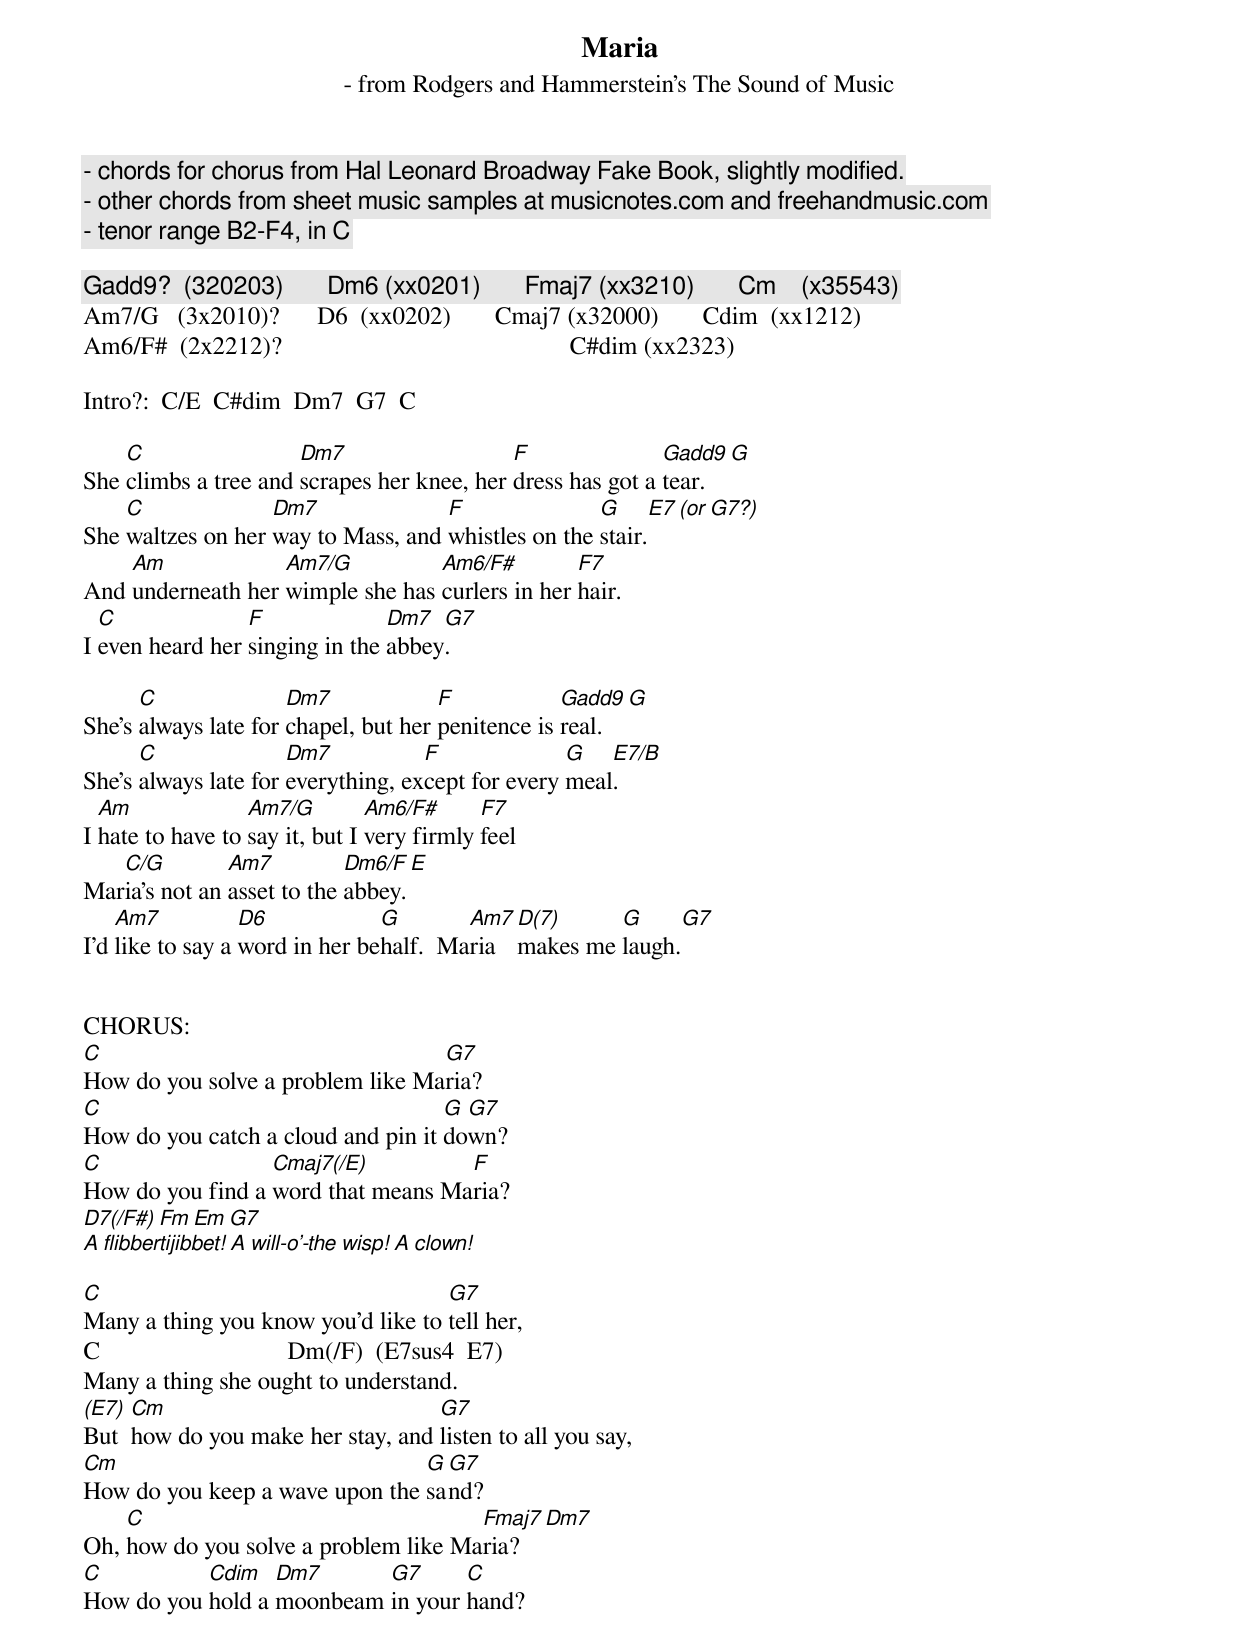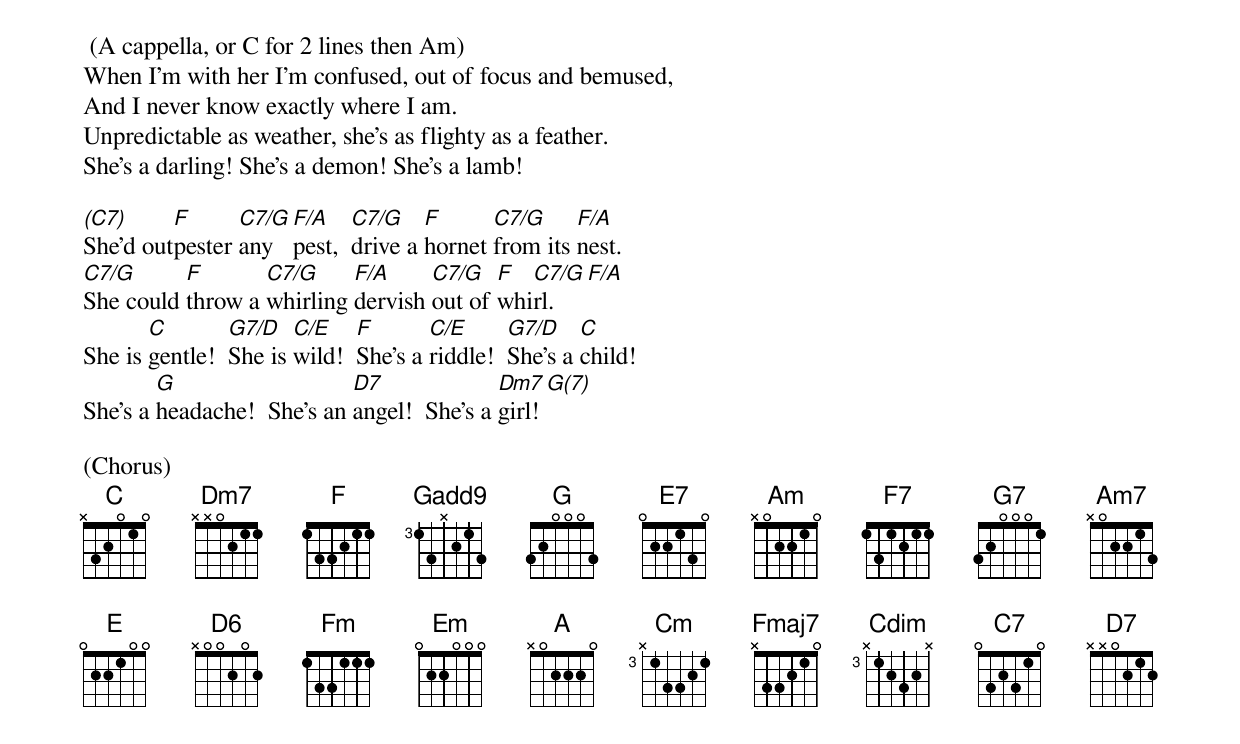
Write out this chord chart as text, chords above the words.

Maria
 - from Rodgers and Hammerstein's The Sound of Music
 - chords for chorus from Hal Leonard Broadway Fake Book, slightly modified.
 - other chords from sheet music samples at musicnotes.com and freehandmusic.com
 - tenor range B2-F4, in C

Gadd9?  (320203)       Dm6 (xx0201)       Fmaj7 (xx3210)       Cm    (x35543)
Am7/G   (3x2010)?      D6  (xx0202)       Cmaj7 (x32000)       Cdim  (xx1212)
Am6/F#  (2x2212)?                                              C#dim (xx2323)

Intro?:  C/E  C#dim  Dm7  G7  C

    C                 Dm7                   F               Gadd9 G
She climbs a tree and scrapes her knee, her dress has got a tear.
    C              Dm7              F               G     E7 (or G7?)
She waltzes on her way to Mass, and whistles on the stair.
    Am             Am7/G          Am6/F#         F7
And underneath her wimple she has curlers in her hair.
  C              F              Dm7  G7
I even heard her singing in the abbey.

      C               Dm7             F            Gadd9 G
She's always late for chapel, but her penitence is real.
      C               Dm7           F              G   E7/B
She's always late for everything, except for every meal.
  Am              Am7/G         Am6/F#      F7
I hate to have to say it, but I very firmly feel
   C/G         Am7          Dm6/F  E
Maria's not an asset to the abbey.
    Am7           D6            G        Am7 D(7)     G      G7
I'd like to say a word in her behalf.  Maria makes me laugh.


CHORUS:
C                                 G7
How do you solve a problem like Maria?
C                                   G G7
How do you catch a cloud and pin it down?
C                 Cmaj7(/E)         F
How do you find a word that means Maria?
  D7(/F#)            Fm                  Em G7
A flibbertijibbet! A will-o'-the wisp! A clown!

C                                   G7
Many a thing you know you'd like to tell her,
C                              Dm(/F)  (E7sus4  E7)
Many a thing she ought to understand.
(E7) Cm                            G7
But  how do you make her stay, and listen to all you say,
Cm                              G G7
How do you keep a wave upon the sand?
    C                                 Fmaj7 Dm7
Oh, how do you solve a problem like Maria?
C          Cdim   Dm7      G7      C
How do you hold a moonbeam in your hand?


 (A cappella, or C for 2 lines then Am)
When I'm with her I'm confused, out of focus and bemused,
And I never know exactly where I am.
Unpredictable as weather, she's as flighty as a feather.
She's a darling! She's a demon! She's a lamb!

(C7)     F      C7/G  F/A    C7/G    F      C7/G     F/A
She'd outpester any   pest,  drive a hornet from its nest.
C7/G      F       C7/G     F/A     C7/G   F  C7/G  F/A
She could throw a whirling dervish out of whirl.
       C        G7/D   C/E    F       C/E      G7/D    C
She is gentle!  She is wild!  She's a riddle!  She's a child!
        G                   D7              Dm7   G(7)
She's a headache!  She's an angel!  She's a girl!

(Chorus)
